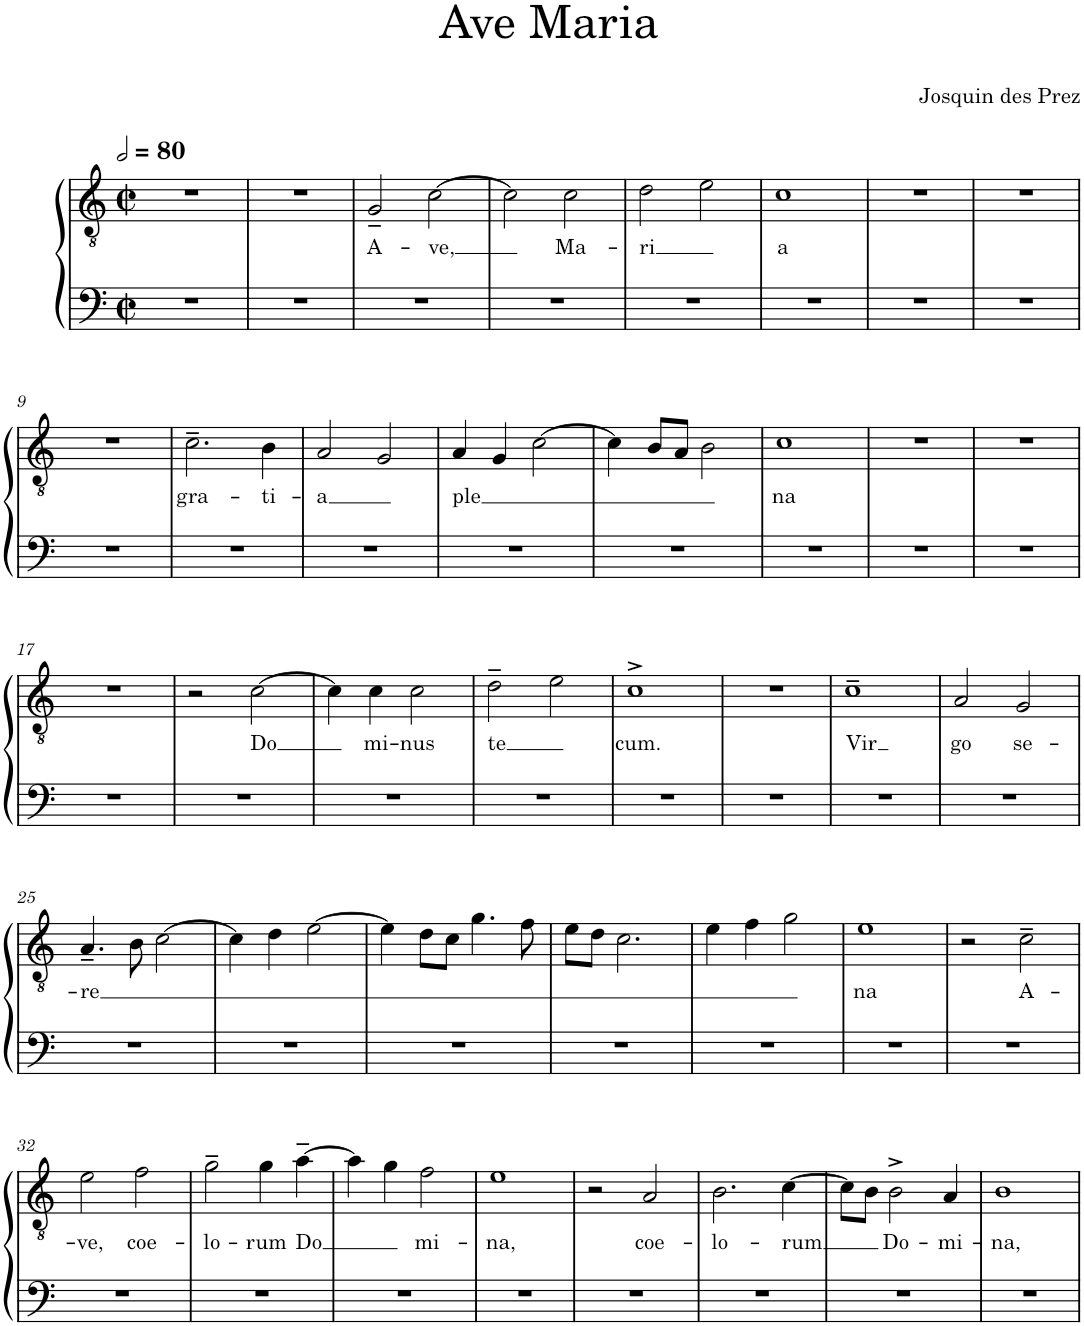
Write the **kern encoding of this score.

**kern	**kern	**text
*part1	*part1	*part1
*staff2	*staff1	*staff1
*I"Piano	*	*
*I'Pno.	*	*
*clefF4	*clefGv2	*
*k[]	*k[]	*
*M2/2	*M2/2	*
*met(c|)	*met(c|)	*
*MM160	*MM160	*
=1	=1	=1
1r	1r	.
=2	=2	=2
1r	1r	.
=3	=3	=3
!	!	!LO:LY:b
1r	2G~/	A-
!	!	!LO:LY:b
.	[2c\	-ve,
=4	=4	=4
1r	2c\]	.
!	!	!LO:LY:b
.	2c\	Ma-
=5	=5	=5
!	!	!LO:LY:b
1r	2d\	-ri
.	2e\	.
=6	=6	=6
!	!	!LO:LY:b
1r	1c	a
=7	=7	=7
1r	1r	.
=8	=8	=8
1r	1r	.
!!LO:LB:g=z
=9	=9	=9
1r	1r	.
=10	=10	=10
!	!	!LO:LY:b
1r	2.c~\	gra-
!	!	!LO:LY:b
.	4B\	-ti-
=11	=11	=11
!	!	!LO:LY:b
1r	2A/	-a
.	2G/	.
=12	=12	=12
!	!	!LO:LY:b
1r	4A/	ple
.	4G/	.
.	[2c\	.
=13	=13	=13
1r	4c\]	.
.	8B/L	.
.	8A/J	.
.	2B\	.
=14	=14	=14
!	!	!LO:LY:b
1r	1c	na
=15	=15	=15
1r	1r	.
=16	=16	=16
1r	1r	.
!!LO:LB:g=z
=17	=17	=17
1r	1r	.
=18	=18	=18
1r	2r	.
!	!	!LO:LY:b
.	[2c\	Do
=19	=19	=19
1r	4c\]	.
!	!	!LO:LY:b
.	4c\	mi-
!	!	!LO:LY:b
.	2c\	-nus
=20	=20	=20
!	!	!LO:LY:b
1r	2d~\	te
.	2e\	.
=21	=21	=21
!	!	!LO:LY:b
1r	1c^	cum.
=22	=22	=22
1r	1r	.
=23	=23	=23
!	!	!LO:LY:b
1r	1c~	Vir
=24	=24	=24
!	!	!LO:LY:b
1r	2A/	go
!	!	!LO:LY:b
.	2G/	se-
!!LO:LB:g=z
=25	=25	=25
!	!	!LO:LY:b
1r	4.A~/	-re
.	8B\	.
.	[2c\	.
=26	=26	=26
1r	4c\]	.
.	4d\	.
.	[2e\	.
=27	=27	=27
1r	4e\]	.
.	8d\L	.
.	8c\J	.
.	4.g\	.
.	8f\	.
=28	=28	=28
1r	8e\L	.
.	8d\J	.
.	2.c\	.
=29	=29	=29
1r	4e\	.
.	4f\	.
.	2g\	.
=30	=30	=30
!	!	!LO:LY:b
1r	1e	na
=31	=31	=31
1r	2r	.
!	!	!LO:LY:b
.	2c~\	A-
!!LO:LB:g=z
=32	=32	=32
!	!	!LO:LY:b
1r	2e\	-ve,
!	!	!LO:LY:b
.	2f\	coe-
=33	=33	=33
!	!	!LO:LY:b
1r	2g~\	-lo-
!	!	!LO:LY:b
.	4g\	-rum
!	!	!LO:LY:b
.	[4a~\	Do
=34	=34	=34
1r	4a\]	.
.	4g\	.
!	!	!LO:LY:b
.	2f\	mi-
=35	=35	=35
!	!	!LO:LY:b
1r	1e	-na,
=36	=36	=36
1r	2r	.
!	!	!LO:LY:b
.	2A/	coe-
=37	=37	=37
!	!	!LO:LY:b
1r	2.B\	-lo-
!	!	!LO:LY:b
.	[4c\	-rum
=38	=38	=38
1r	8c\L]	.
.	8B\J	.
!	!	!LO:LY:b
.	2B^\	Do-
!	!	!LO:LY:b
.	4A/	-mi-
=39	=39	=39
!	!	!LO:LY:b
1r	1B	-na,
=	=	=
*-	*-	*-
